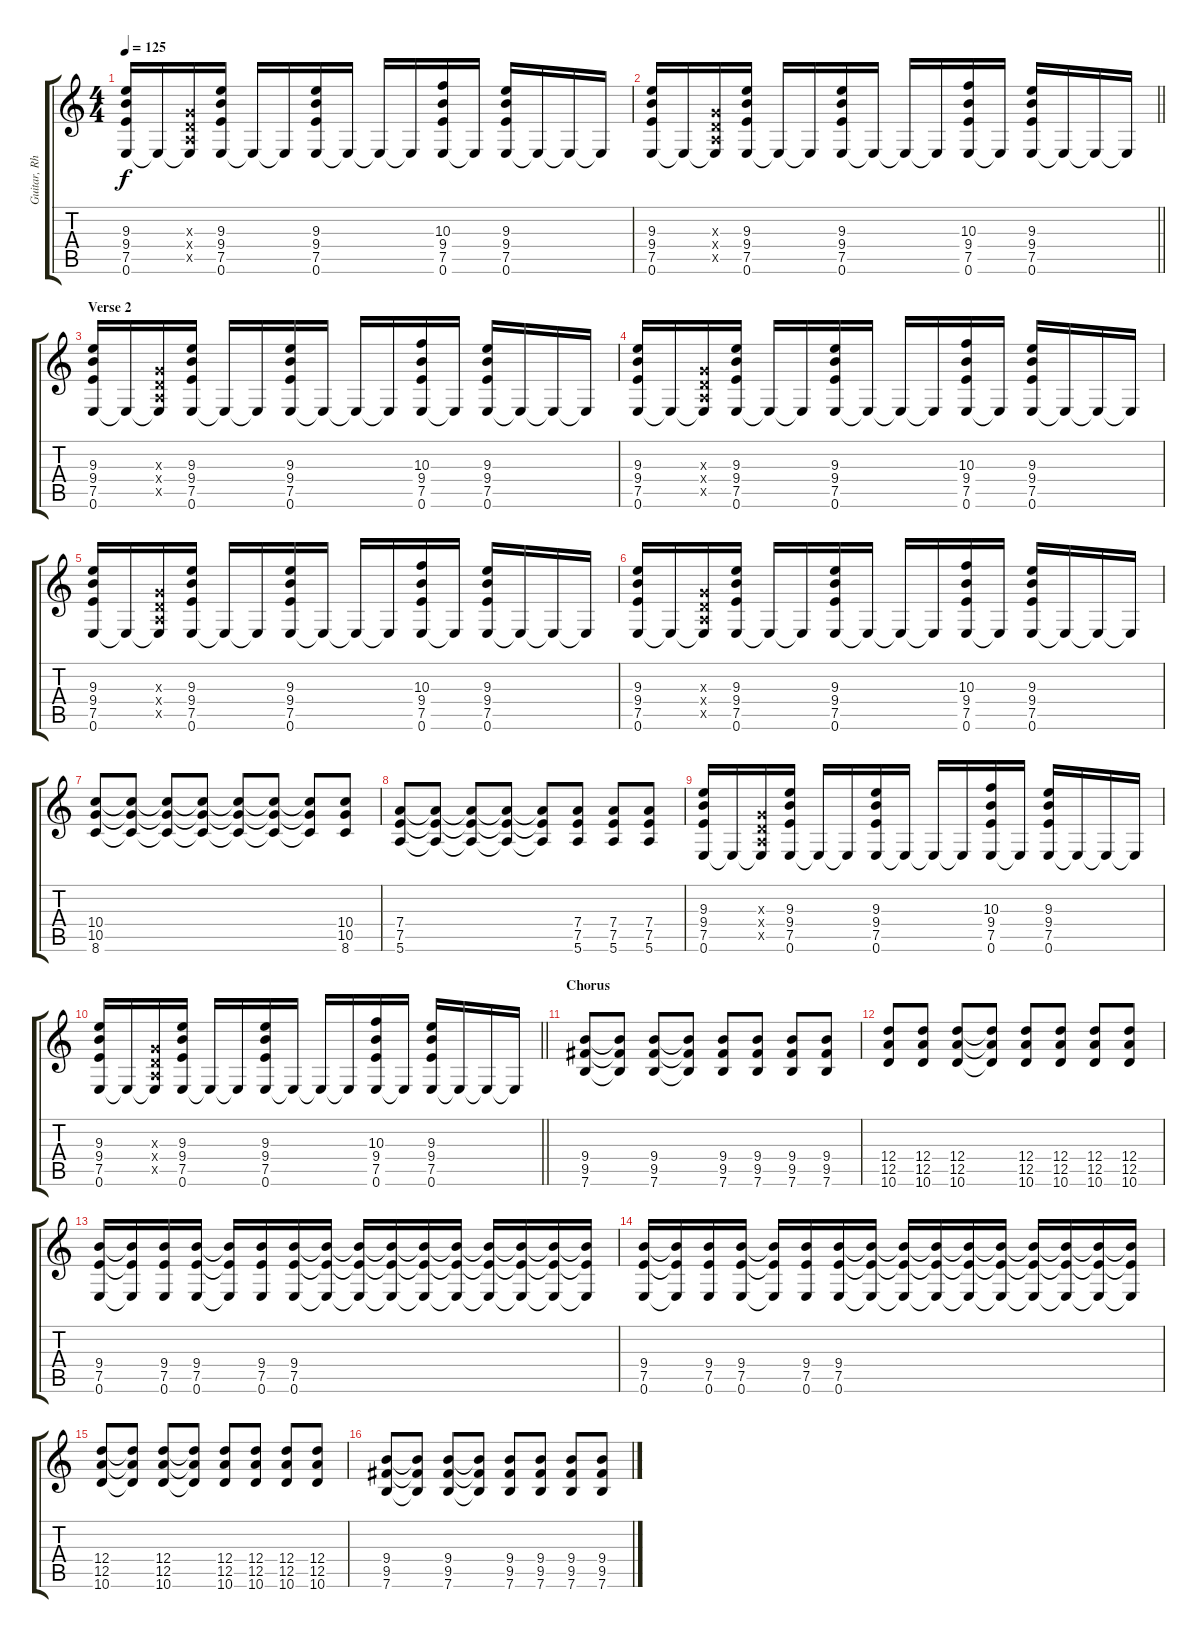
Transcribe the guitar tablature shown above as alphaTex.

\track ("Guitar, Rhythm" "Guitar, Rh") {instrument distortionguitar}
\staff {score tabs}
\tuning (E4 B3 G3 D3 A2 E2) {hide}
\ts (4 4)
\tempo 125
\clef g2
\ks c
(9.3 9.4 7.5 0.6).16{dy f} 0.6{t}.16 (0.3{x} 0.4{x} 0.5{x} 0.6{t}).16 (9.3 9.4 7.5 0.6).16 0.6{t}.16 0.6{t}.16 (9.3 9.4 7.5 0.6).16 0.6{t}.16 0.6{t}.16 0.6{t}.16 (10.3 9.4 7.5 0.6).16 0.6{t}.16 (9.3 9.4 7.5 0.6).16 0.6{t}.16 0.6{t}.16 0.6{t}.16 |
\barLineRight lightlight
(9.3 9.4 7.5 0.6).16 0.6{t}.16 (0.3{x} 0.4{x} 0.5{x} 0.6{t}).16 (9.3 9.4 7.5 0.6).16 0.6{t}.16 0.6{t}.16 (9.3 9.4 7.5 0.6).16 0.6{t}.16 0.6{t}.16 0.6{t}.16 (10.3 9.4 7.5 0.6).16 0.6{t}.16 (9.3 9.4 7.5 0.6).16 0.6{t}.16 0.6{t}.16 0.6{t}.16 |
\section ("" "Verse 2")
(9.3 9.4 7.5 0.6).16 0.6{t}.16 (0.3{x} 0.4{x} 0.5{x} 0.6{t}).16 (9.3 9.4 7.5 0.6).16 0.6{t}.16 0.6{t}.16 (9.3 9.4 7.5 0.6).16 0.6{t}.16 0.6{t}.16 0.6{t}.16 (10.3 9.4 7.5 0.6).16 0.6{t}.16 (9.3 9.4 7.5 0.6).16 0.6{t}.16 0.6{t}.16 0.6{t}.16 |
(9.3 9.4 7.5 0.6).16 0.6{t}.16 (0.3{x} 0.4{x} 0.5{x} 0.6{t}).16 (9.3 9.4 7.5 0.6).16 0.6{t}.16 0.6{t}.16 (9.3 9.4 7.5 0.6).16 0.6{t}.16 0.6{t}.16 0.6{t}.16 (10.3 9.4 7.5 0.6).16 0.6{t}.16 (9.3 9.4 7.5 0.6).16 0.6{t}.16 0.6{t}.16 0.6{t}.16 |
(9.3 9.4 7.5 0.6).16 0.6{t}.16 (0.3{x} 0.4{x} 0.5{x} 0.6{t}).16 (9.3 9.4 7.5 0.6).16 0.6{t}.16 0.6{t}.16 (9.3 9.4 7.5 0.6).16 0.6{t}.16 0.6{t}.16 0.6{t}.16 (10.3 9.4 7.5 0.6).16 0.6{t}.16 (9.3 9.4 7.5 0.6).16 0.6{t}.16 0.6{t}.16 0.6{t}.16 |
(9.3 9.4 7.5 0.6).16 0.6{t}.16 (0.3{x} 0.4{x} 0.5{x} 0.6{t}).16 (9.3 9.4 7.5 0.6).16 0.6{t}.16 0.6{t}.16 (9.3 9.4 7.5 0.6).16 0.6{t}.16 0.6{t}.16 0.6{t}.16 (10.3 9.4 7.5 0.6).16 0.6{t}.16 (9.3 9.4 7.5 0.6).16 0.6{t}.16 0.6{t}.16 0.6{t}.16 |
(10.4 10.5 8.6).8 (10.4{t} 10.5{t} 8.6{t}).8 (10.4{t} 10.5{t} 8.6{t}).8 (10.4{t} 10.5{t} 8.6{t}).8 (10.4{t} 10.5{t} 8.6{t}).8 (10.4{t} 10.5{t} 8.6{t}).8 (10.4{t} 10.5{t} 8.6{t}).8 (10.4 10.5 8.6).8 |
(7.4 7.5 5.6).8 (7.4{t} 7.5{t} 5.6{t}).8 (7.4{t} 7.5{t} 5.6{t}).8 (7.4{t} 7.5{t} 5.6{t}).8 (7.4{t} 7.5{t} 5.6{t}).8 (7.4 7.5 5.6).8 (7.4 7.5 5.6).8 (7.4 7.5 5.6).8 |
(9.3 9.4 7.5 0.6).16 0.6{t}.16 (0.3{x} 0.4{x} 0.5{x} 0.6{t}).16 (9.3 9.4 7.5 0.6).16 0.6{t}.16 0.6{t}.16 (9.3 9.4 7.5 0.6).16 0.6{t}.16 0.6{t}.16 0.6{t}.16 (10.3 9.4 7.5 0.6).16 0.6{t}.16 (9.3 9.4 7.5 0.6).16 0.6{t}.16 0.6{t}.16 0.6{t}.16 |
\barLineRight lightlight
(9.3 9.4 7.5 0.6).16 0.6{t}.16 (0.3{x} 0.4{x} 0.5{x} 0.6{t}).16 (9.3 9.4 7.5 0.6).16 0.6{t}.16 0.6{t}.16 (9.3 9.4 7.5 0.6).16 0.6{t}.16 0.6{t}.16 0.6{t}.16 (10.3 9.4 7.5 0.6).16 0.6{t}.16 (9.3 9.4 7.5 0.6).16 0.6{t}.16 0.6{t}.16 0.6{t}.16 |
\section ("" "Chorus")
(9.4 9.5 7.6).8 (9.4{t} 9.5{t} 7.6{t}).8 (9.4 9.5 7.6).8 (9.4{t} 9.5{t} 7.6{t}).8 (9.4 9.5 7.6).8 (9.4 9.5 7.6).8 (9.4 9.5 7.6).8 (9.4 9.5 7.6).8 |
(12.4 12.5 10.6).8 (12.4 12.5 10.6).8 (12.4 12.5 10.6).8 (12.4{t} 12.5{t} 10.6{t}).8 (12.4 12.5 10.6).8 (12.4 12.5 10.6).8 (12.4 12.5 10.6).8 (12.4 12.5 10.6).8 |
(9.4 7.5 0.6).16 (9.4{t} 7.5{t} 0.6{t}).16 (9.4 7.5 0.6).16 (9.4 7.5 0.6).16 (9.4{t} 7.5{t} 0.6{t}).16 (9.4 7.5 0.6).16 (9.4 7.5 0.6).16 (9.4{t} 7.5{t} 0.6{t}).16 (9.4{t} 7.5{t} 0.6{t}).16 (9.4{t} 7.5{t} 0.6{t}).16 (9.4{t} 7.5{t} 0.6{t}).16 (9.4{t} 7.5{t} 0.6{t}).16 (9.4{t} 7.5{t} 0.6{t}).16 (9.4{t} 7.5{t} 0.6{t}).16 (9.4{t} 7.5{t} 0.6{t}).16 (9.4{t} 7.5{t} 0.6{t}).16 |
(9.4 7.5 0.6).16 (9.4{t} 7.5{t} 0.6{t}).16 (9.4 7.5 0.6).16 (9.4 7.5 0.6).16 (9.4{t} 7.5{t} 0.6{t}).16 (9.4 7.5 0.6).16 (9.4 7.5 0.6).16 (9.4{t} 7.5{t} 0.6{t}).16 (9.4{t} 7.5{t} 0.6{t}).16 (9.4{t} 7.5{t} 0.6{t}).16 (9.4{t} 7.5{t} 0.6{t}).16 (9.4{t} 7.5{t} 0.6{t}).16 (9.4{t} 7.5{t} 0.6{t}).16 (9.4{t} 7.5{t} 0.6{t}).16 (9.4{t} 7.5{t} 0.6{t}).16 (9.4{t} 7.5{t} 0.6{t}).16 |
(12.4 12.5 10.6).8 (12.4{t} 12.5{t} 10.6{t}).8 (12.4 12.5 10.6).8 (12.4{t} 12.5{t} 10.6{t}).8 (12.4 12.5 10.6).8 (12.4 12.5 10.6).8 (12.4 12.5 10.6).8 (12.4 12.5 10.6).8 |
(9.4 9.5 7.6).8 (9.4{t} 9.5{t} 7.6{t}).8 (9.4 9.5 7.6).8 (9.4{t} 9.5{t} 7.6{t}).8 (9.4 9.5 7.6).8 (9.4 9.5 7.6).8 (9.4 9.5 7.6).8 (9.4 9.5 7.6).8
